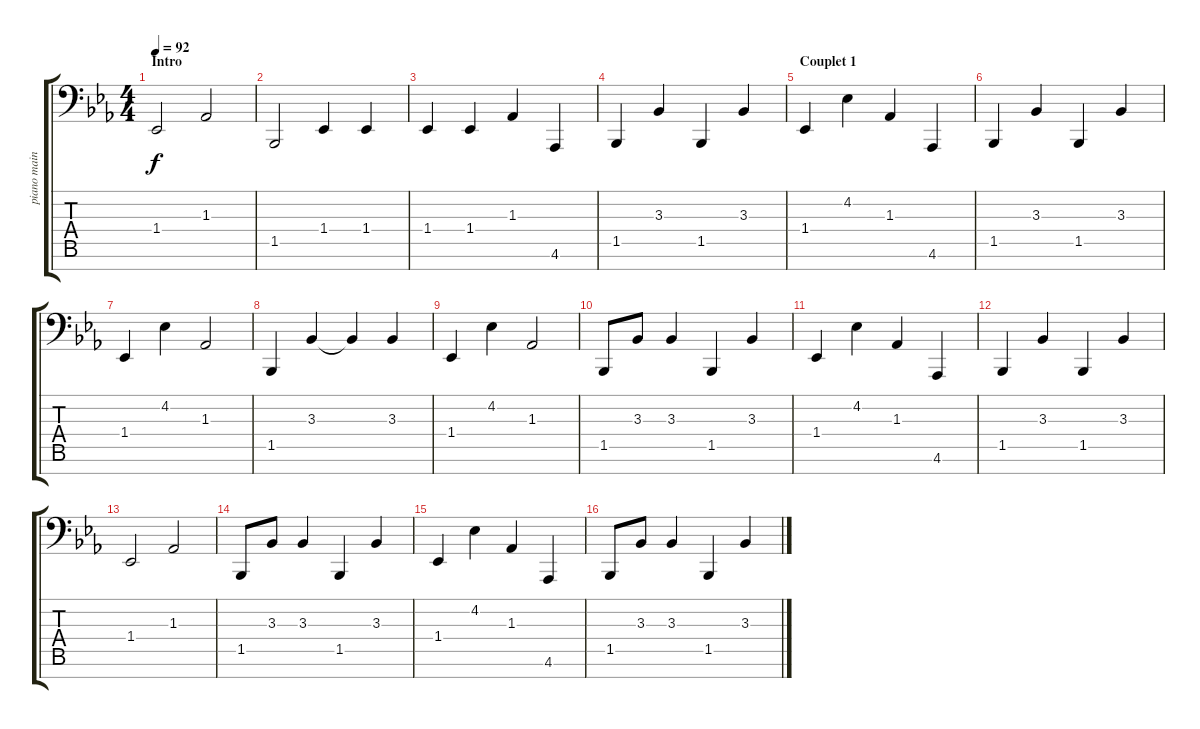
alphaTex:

\track ("piano main gauche" "piano main") {instrument brightacousticpiano}
\staff {score tabs}
\tuning (E3 B2 G2 D2 A1 E1 B0) {hide}
\ts (4 4)
\section ("" "Intro")
\tempo 92
\clef f4
\ks eb
1.4.2{dy f instrument brightacousticpiano} 1.3.2 |
1.5.2 1.4.4 1.4.4 |
1.4.4 1.4.4 1.3.4 4.6.4 |
1.5.4 3.3.4 1.5.4 3.3.4 |
\section ("" "Couplet 1")
1.4.4 4.2.4 1.3.4 4.6.4 |
1.5.4 3.3.4 1.5.4 3.3.4 |
1.4.4 4.2.4 1.3.2 |
1.5.4 3.3.4 3.3{t}.4 3.3.4 |
1.4.4 4.2.4 1.3.2 |
1.5.8 3.3.8 3.3.4 1.5.4 3.3.4 |
1.4.4 4.2.4 1.3.4 4.6.4 |
1.5.4 3.3.4 1.5.4 3.3.4 |
1.4.2 1.3.2 |
1.5.8 3.3.8 3.3.4 1.5.4 3.3.4 |
1.4.4 4.2.4 1.3.4 4.6.4 |
1.5.8 3.3.8 3.3.4 1.5.4 3.3.4
